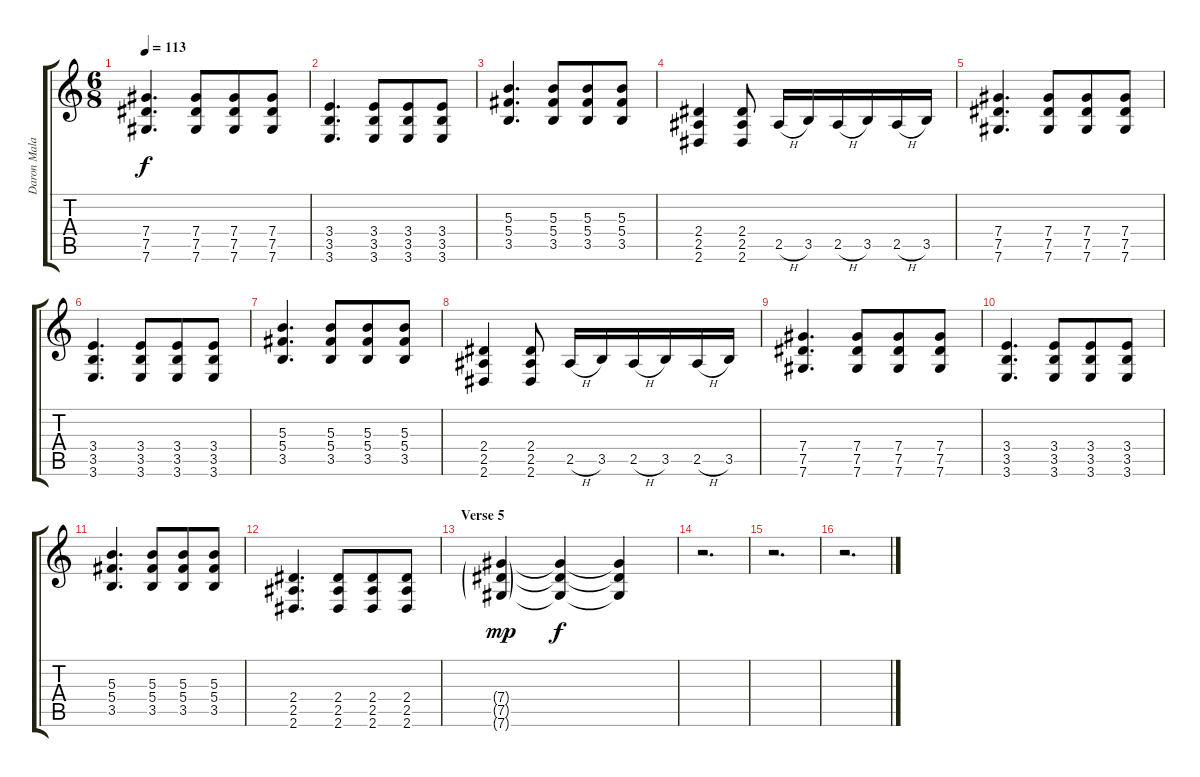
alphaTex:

\track ("Daron Malakian" "Daron Mala") {instrument distortionguitar}
\staff {score tabs}
\tuning (Eb4 Bb3 Gb3 Db3 Ab2 Db2) {hide}
\ts (6 8)
\tempo 113
\clef g2
\ks c
(7.4 7.5 7.6).4{d dy f} (7.4 7.5 7.6).8 (7.4 7.5 7.6).8 (7.4 7.5 7.6).8 |
(3.4 3.5 3.6).4{d} (3.4 3.5 3.6).8 (3.4 3.5 3.6).8 (3.4 3.5 3.6).8 |
(5.3 5.4 3.5).4{d} (5.3 5.4 3.5).8 (5.3 5.4 3.5).8 (5.3 5.4 3.5).8 |
(2.4 2.5 2.6).4 (2.4 2.5 2.6).8 2.5{h}.16 3.5.16 2.5{h}.16 3.5.16 2.5{h}.16 3.5.16 |
(7.4 7.5 7.6).4{d} (7.4 7.5 7.6).8 (7.4 7.5 7.6).8 (7.4 7.5 7.6).8 |
(3.4 3.5 3.6).4{d} (3.4 3.5 3.6).8 (3.4 3.5 3.6).8 (3.4 3.5 3.6).8 |
(5.3 5.4 3.5).4{d} (5.3 5.4 3.5).8 (5.3 5.4 3.5).8 (5.3 5.4 3.5).8 |
(2.4 2.5 2.6).4 (2.4 2.5 2.6).8 2.5{h}.16 3.5.16 2.5{h}.16 3.5.16 2.5{h}.16 3.5.16 |
(7.4 7.5 7.6).4{d} (7.4 7.5 7.6).8 (7.4 7.5 7.6).8 (7.4 7.5 7.6).8 |
(3.4 3.5 3.6).4{d} (3.4 3.5 3.6).8 (3.4 3.5 3.6).8 (3.4 3.5 3.6).8 |
(5.3 5.4 3.5).4{d} (5.3 5.4 3.5).8 (5.3 5.4 3.5).8 (5.3 5.4 3.5).8 |
(2.4 2.5 2.6).4{d} (2.4 2.5 2.6).8 (2.4 2.5 2.6).8 (2.4 2.5 2.6).8 |
\section ("" "Verse 5")
(7.4{g} 7.5{g} 7.6{g}).4{dy mp} (7.4{t} 7.5{t} 7.6{t}).4{dy f} (7.4{t} 7.5{t} 7.6{t}).4 |
r.2{d} |
r.2{d} |
r.2{d}
